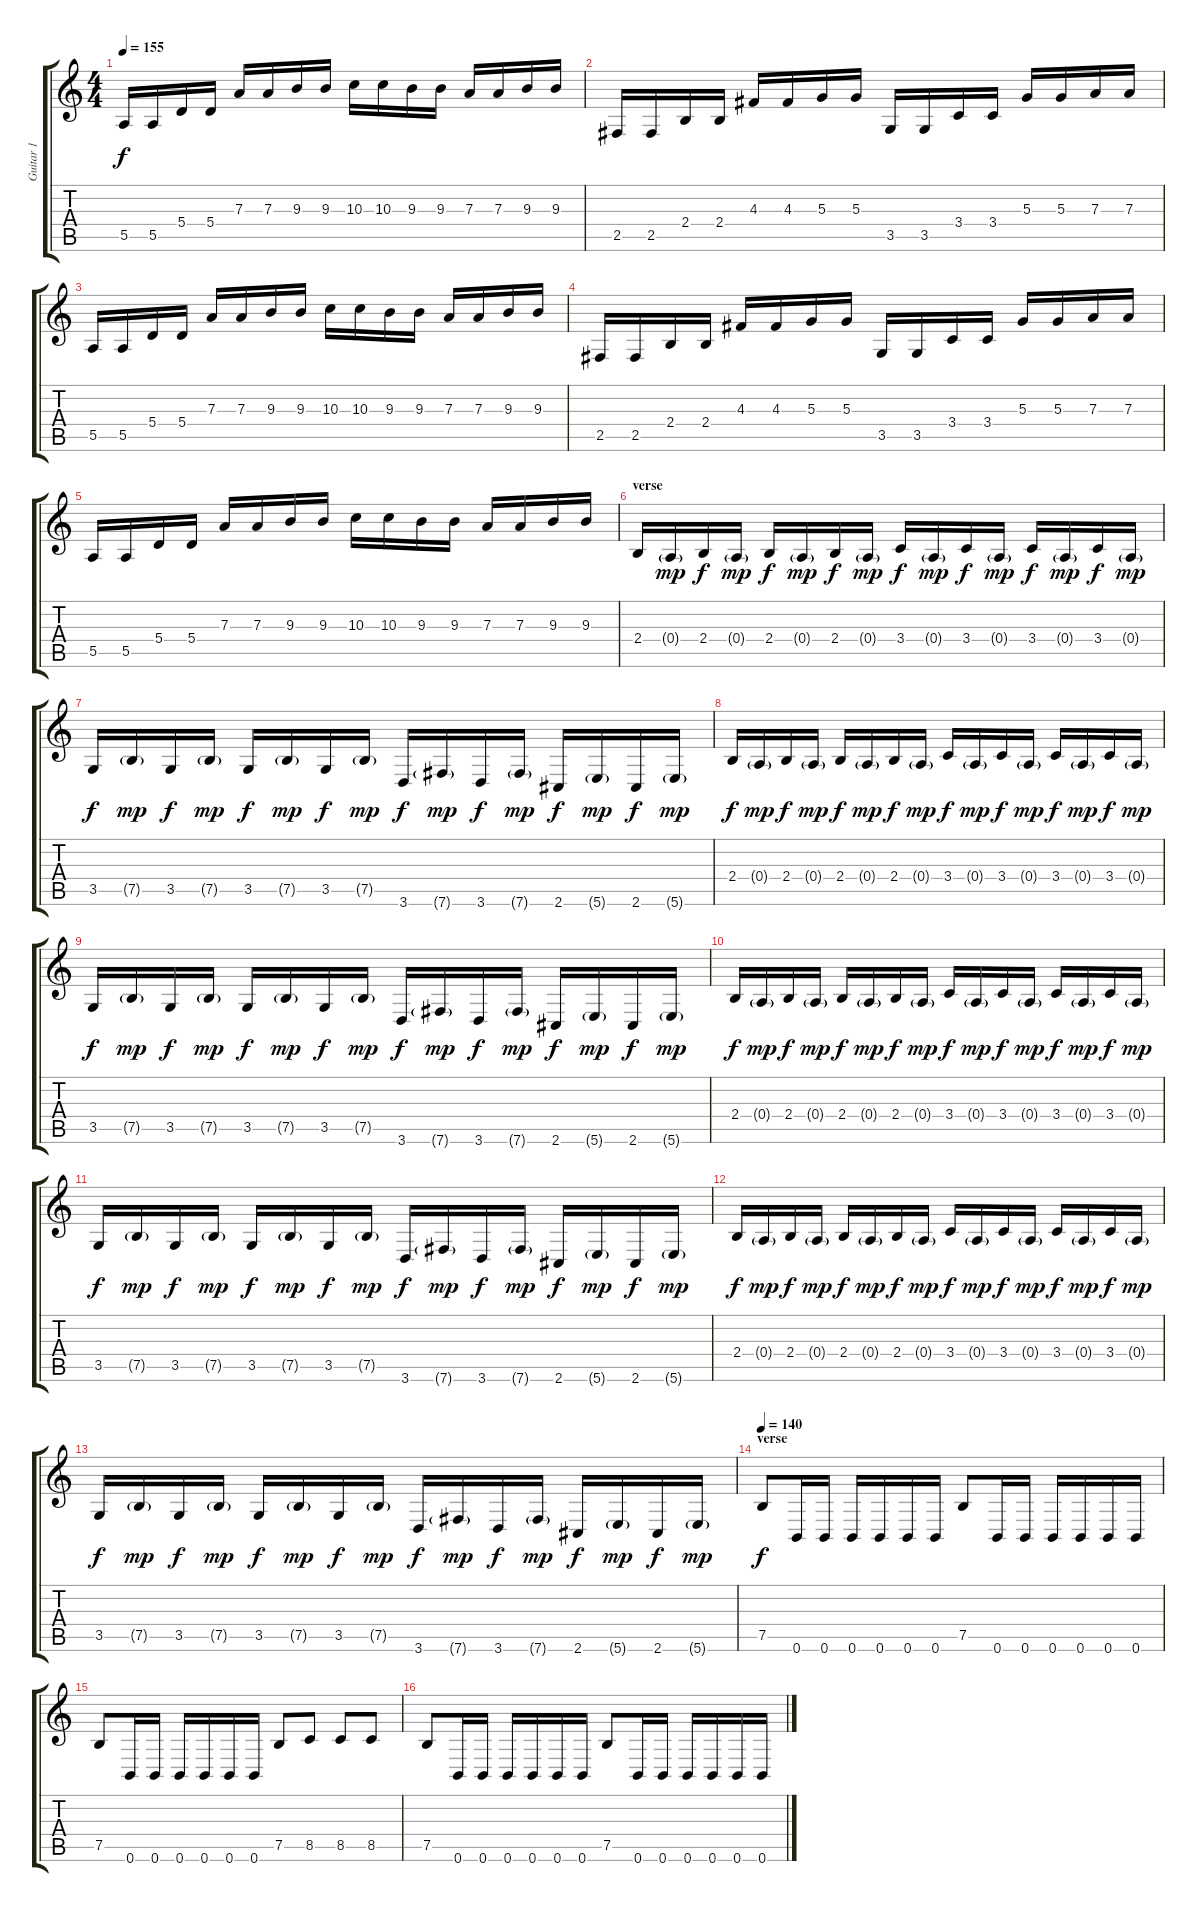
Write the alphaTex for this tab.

\track ("Guitar 1" "Guitar 1") {instrument distortionguitar}
\staff {score tabs}
\tuning (B3 Gb3 D3 A2 E2 B1) {hide}
\ts (4 4)
\tempo 155
\clef g2
\ks c
5.5.16{dy f} 5.5.16 5.4.16 5.4.16 7.3.16 7.3.16 9.3.16 9.3.16 10.3.16 10.3.16 9.3.16 9.3.16 7.3.16 7.3.16 9.3.16 9.3.16 |
2.5.16 2.5.16 2.4.16 2.4.16 4.3.16 4.3.16 5.3.16 5.3.16 3.5.16 3.5.16 3.4.16 3.4.16 5.3.16 5.3.16 7.3.16 7.3.16 |
5.5.16 5.5.16 5.4.16 5.4.16 7.3.16 7.3.16 9.3.16 9.3.16 10.3.16 10.3.16 9.3.16 9.3.16 7.3.16 7.3.16 9.3.16 9.3.16 |
2.5.16 2.5.16 2.4.16 2.4.16 4.3.16 4.3.16 5.3.16 5.3.16 3.5.16 3.5.16 3.4.16 3.4.16 5.3.16 5.3.16 7.3.16 7.3.16 |
5.5.16 5.5.16 5.4.16 5.4.16 7.3.16 7.3.16 9.3.16 9.3.16 10.3.16 10.3.16 9.3.16 9.3.16 7.3.16 7.3.16 9.3.16 9.3.16 |
\section ("" "verse")
2.4.16 0.4{g}.16{dy mp} 2.4.16{dy f} 0.4{g}.16{dy mp} 2.4.16{dy f} 0.4{g}.16{dy mp} 2.4.16{dy f} 0.4{g}.16{dy mp} 3.4.16{dy f} 0.4{g}.16{dy mp} 3.4.16{dy f} 0.4{g}.16{dy mp} 3.4.16{dy f} 0.4{g}.16{dy mp} 3.4.16{dy f} 0.4{g}.16{dy mp} |
3.5.16{dy f} 7.5{g}.16{dy mp} 3.5.16{dy f} 7.5{g}.16{dy mp} 3.5.16{dy f} 7.5{g}.16{dy mp} 3.5.16{dy f} 7.5{g}.16{dy mp} 3.6.16{dy f} 7.6{g}.16{dy mp} 3.6.16{dy f} 7.6{g}.16{dy mp} 2.6.16{dy f} 5.6{g}.16{dy mp} 2.6.16{dy f} 5.6{g}.16{dy mp} |
2.4.16{dy f} 0.4{g}.16{dy mp} 2.4.16{dy f} 0.4{g}.16{dy mp} 2.4.16{dy f} 0.4{g}.16{dy mp} 2.4.16{dy f} 0.4{g}.16{dy mp} 3.4.16{dy f} 0.4{g}.16{dy mp} 3.4.16{dy f} 0.4{g}.16{dy mp} 3.4.16{dy f} 0.4{g}.16{dy mp} 3.4.16{dy f} 0.4{g}.16{dy mp} |
3.5.16{dy f} 7.5{g}.16{dy mp} 3.5.16{dy f} 7.5{g}.16{dy mp} 3.5.16{dy f} 7.5{g}.16{dy mp} 3.5.16{dy f} 7.5{g}.16{dy mp} 3.6.16{dy f} 7.6{g}.16{dy mp} 3.6.16{dy f} 7.6{g}.16{dy mp} 2.6.16{dy f} 5.6{g}.16{dy mp} 2.6.16{dy f} 5.6{g}.16{dy mp} |
2.4.16{dy f} 0.4{g}.16{dy mp} 2.4.16{dy f} 0.4{g}.16{dy mp} 2.4.16{dy f} 0.4{g}.16{dy mp} 2.4.16{dy f} 0.4{g}.16{dy mp} 3.4.16{dy f} 0.4{g}.16{dy mp} 3.4.16{dy f} 0.4{g}.16{dy mp} 3.4.16{dy f} 0.4{g}.16{dy mp} 3.4.16{dy f} 0.4{g}.16{dy mp} |
3.5.16{dy f} 7.5{g}.16{dy mp} 3.5.16{dy f} 7.5{g}.16{dy mp} 3.5.16{dy f} 7.5{g}.16{dy mp} 3.5.16{dy f} 7.5{g}.16{dy mp} 3.6.16{dy f} 7.6{g}.16{dy mp} 3.6.16{dy f} 7.6{g}.16{dy mp} 2.6.16{dy f} 5.6{g}.16{dy mp} 2.6.16{dy f} 5.6{g}.16{dy mp} |
2.4.16{dy f} 0.4{g}.16{dy mp} 2.4.16{dy f} 0.4{g}.16{dy mp} 2.4.16{dy f} 0.4{g}.16{dy mp} 2.4.16{dy f} 0.4{g}.16{dy mp} 3.4.16{dy f} 0.4{g}.16{dy mp} 3.4.16{dy f} 0.4{g}.16{dy mp} 3.4.16{dy f} 0.4{g}.16{dy mp} 3.4.16{dy f} 0.4{g}.16{dy mp} |
3.5.16{dy f} 7.5{g}.16{dy mp} 3.5.16{dy f} 7.5{g}.16{dy mp} 3.5.16{dy f} 7.5{g}.16{dy mp} 3.5.16{dy f} 7.5{g}.16{dy mp} 3.6.16{dy f} 7.6{g}.16{dy mp} 3.6.16{dy f} 7.6{g}.16{dy mp} 2.6.16{dy f} 5.6{g}.16{dy mp} 2.6.16{dy f} 5.6{g}.16{dy mp} |
\section ("" "verse")
\tempo 140
7.5.8{dy f} 0.6.16 0.6.16 0.6.16 0.6.16 0.6.16 0.6.16 7.5.8 0.6.16 0.6.16 0.6.16 0.6.16 0.6.16 0.6.16 |
7.5.8 0.6.16 0.6.16 0.6.16 0.6.16 0.6.16 0.6.16 7.5.8 8.5.8 8.5.8 8.5.8 |
7.5.8 0.6.16 0.6.16 0.6.16 0.6.16 0.6.16 0.6.16 7.5.8 0.6.16 0.6.16 0.6.16 0.6.16 0.6.16 0.6.16
